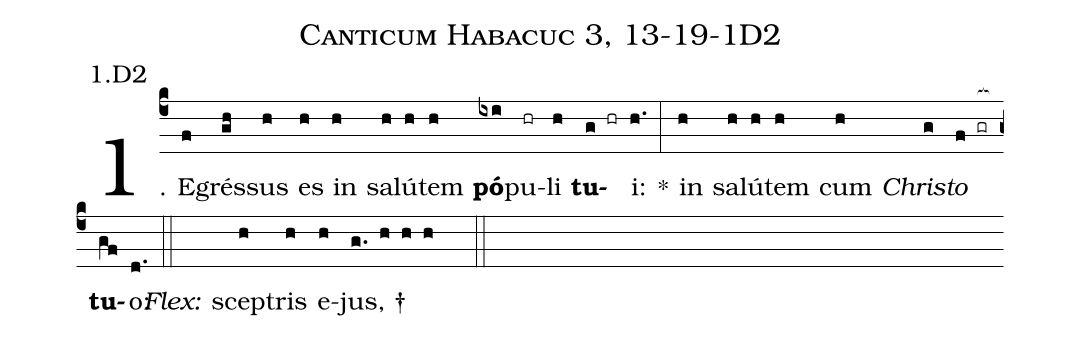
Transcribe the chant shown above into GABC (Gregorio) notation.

name: Canticum Habacuc 3, 13-19-1D2;
annotation: 1.D2;
%%
(c4)1. E(f)grés(gh)sus(h) es(h) in(h) sa(h)lú(h)tem(h) <b>pó</b>(ixi)pu(hr)li(h) <b>tu</b>(g hr)i:(h.) *(:) in(h) sa(h)lú(h)tem(h) cum(h) <i>Chris</i>(g)<i>to</i>(f gr[ocb:1{]) <b>tu</b>(gf[ocb:0}])o:(d.) (::)
<i>Flex:</i>()  scep(h)tris(h) e(h)jus, †(g. h h h  ::)
